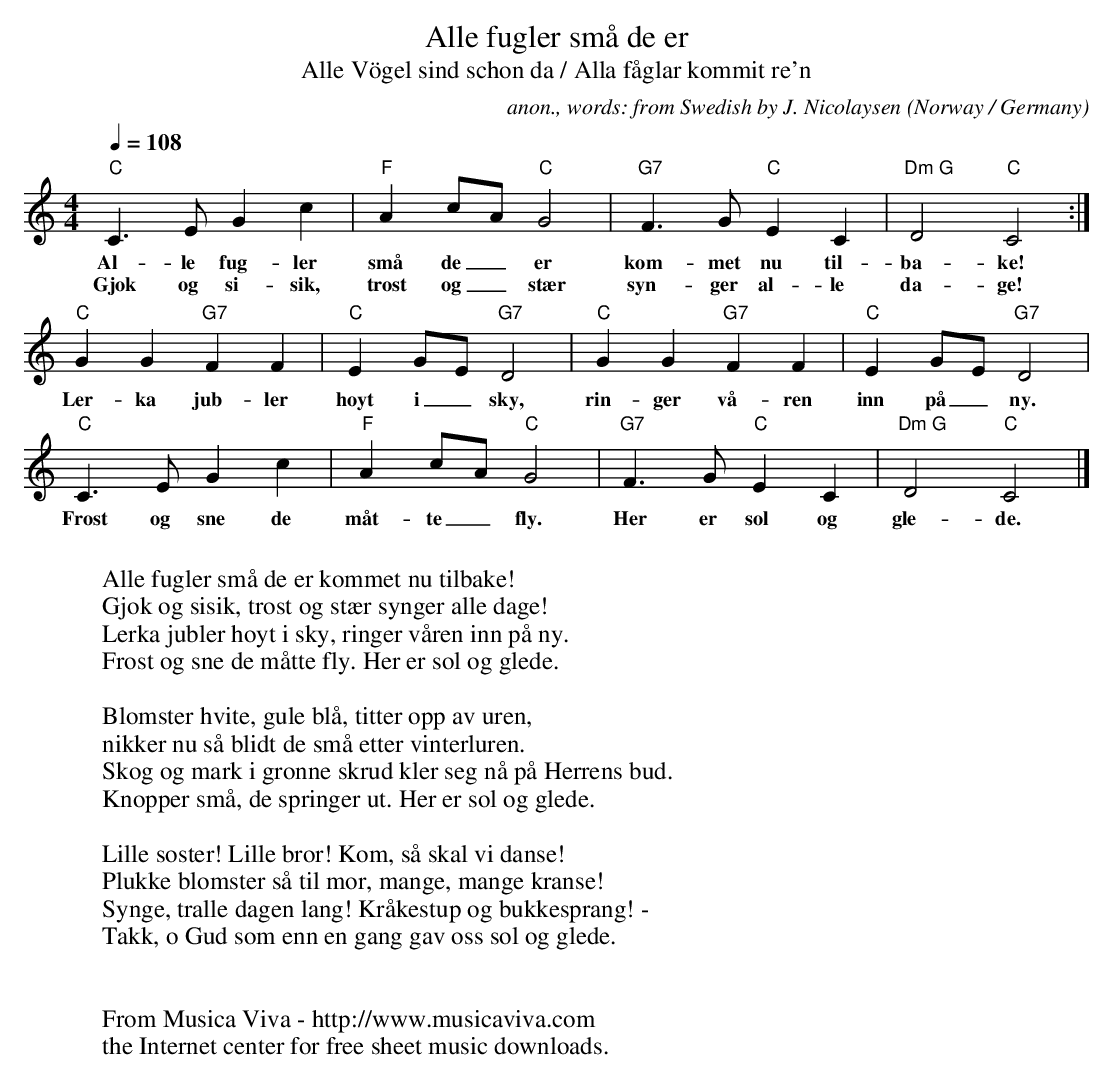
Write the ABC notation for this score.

X:1
T:Alle fugler sm\aa de er
T:Alle V\"ogel sind schon da / Alla f\aaglar kommit re'n
C:anon., words: from Swedish by J. Nicolaysen
O:Norway / Germany
M:4/4
L:1/4
Q:1/4=108
K:C
"C"C>E Gc|"F"Ac/A/"C"G2|"G7"F>G "C"EC|"Dm G"D2 "C"C2:|
w:Al-le fug-ler sm\aa de_ er kom-met nu til-ba-ke!
w:Gj\ok og si-sik, trost og_ st\aer syn-ger al-le da-ge!
"C"GG "G7"FF|"C"EG/E/ "G7"D2|"C"GG "G7"FF|"C"EG/E/ "G7"D2|
w:Ler-ka jub-ler h\oyt i_ sky, rin-ger v\aa-ren inn p\aa_ ny.
"C"C>E Gc|"F"Ac/A/"C"G2|"G7"F>G "C"EC|"Dm G"D2 "C"C2|]
w:Frost og sne de m\aat-te_ fly. Her er sol og gle-de.
W:
W:Alle fugler sm\aa de er kommet nu tilbake!
W:Gj\ok og sisik, trost og st\aer synger alle dage!
W:Lerka jubler h\oyt i sky, ringer v\aaren inn p\aa ny.
W:Frost og sne de m\aatte fly. Her er sol og glede.
W:
W:Blomster hvite, gule bl\aa, titter opp av uren,
W:nikker nu s\aa blidt de sm\aa etter vinterluren.
W:Skog og mark i gr\onne skrud kler seg n\aa p\aa Herrens bud.
W:Knopper sm\aa, de springer ut. Her er sol og glede.
W:
W:Lille s\oster! Lille bror! Kom, s\aa skal vi danse!
W:Plukke blomster s\aa til mor, mange, mange kranse!
W:Synge, tralle dagen lang! Kr\aakestup og bukkesprang! -
W:Takk, o Gud som enn en gang gav oss sol og glede.
W:
W:
W:  From Musica Viva - http://www.musicaviva.com
W:  the Internet center for free sheet music downloads.
